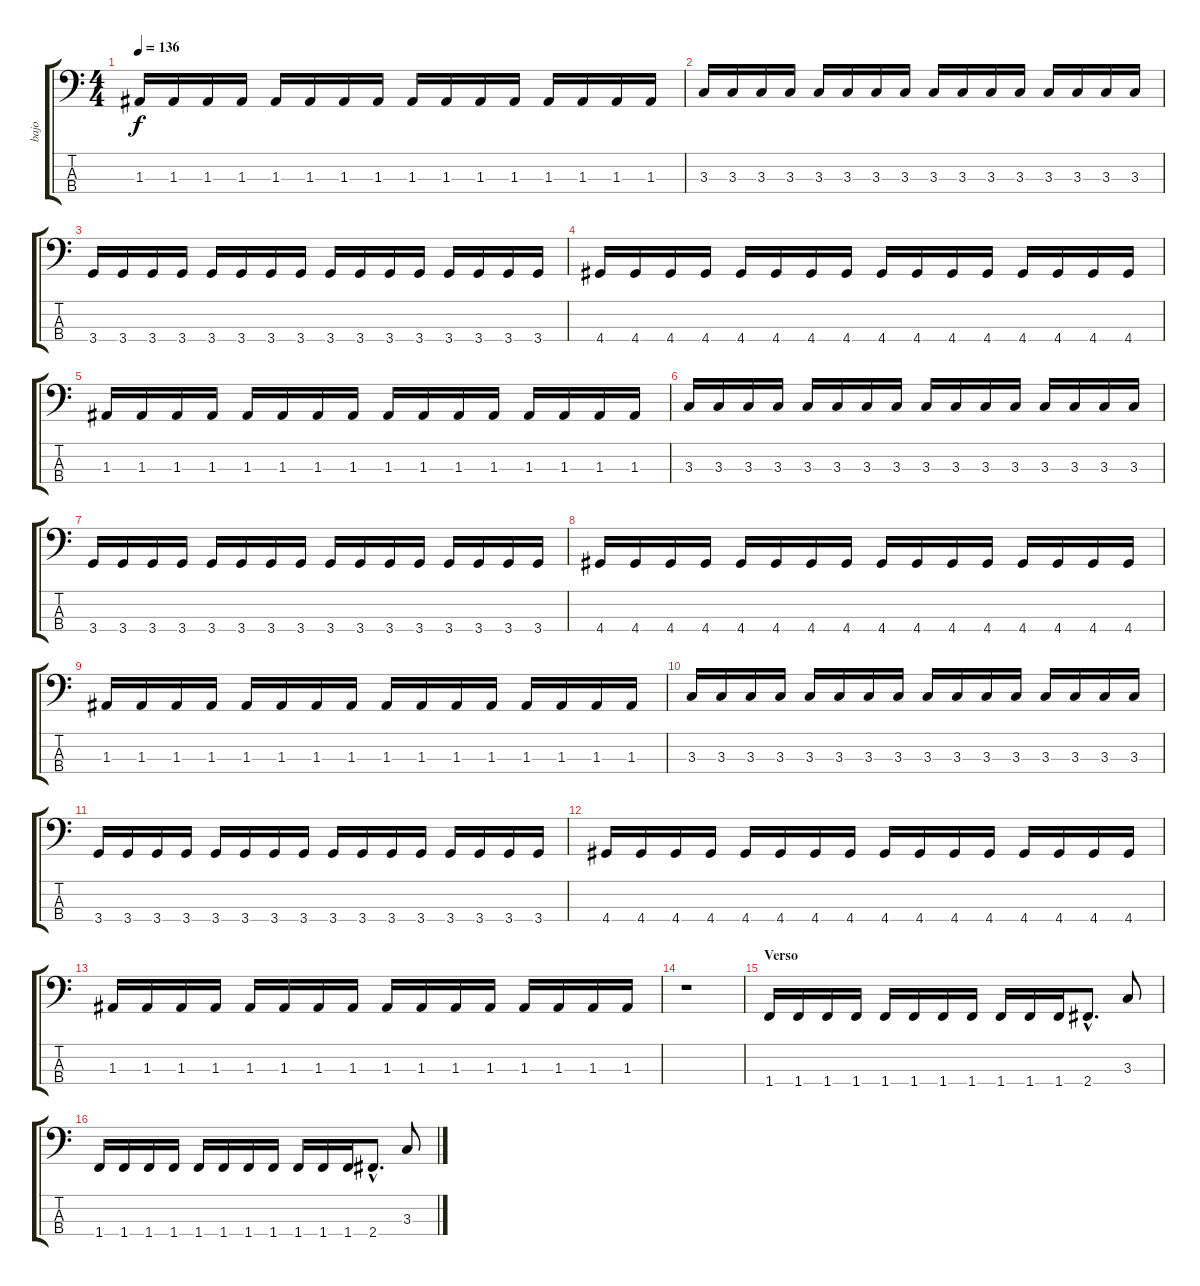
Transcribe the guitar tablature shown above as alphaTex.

\track ("bajo" "bajo") {instrument electricbassfinger}
\staff {score tabs}
\tuning (G2 D2 A1 E1) {hide}
\ts (4 4)
\tempo 136
\clef f4
\ks c
1.3.16{dy f} 1.3.16 1.3.16 1.3.16 1.3.16 1.3.16 1.3.16 1.3.16 1.3.16 1.3.16 1.3.16 1.3.16 1.3.16 1.3.16 1.3.16 1.3.16 |
3.3.16 3.3.16 3.3.16 3.3.16 3.3.16 3.3.16 3.3.16 3.3.16 3.3.16 3.3.16 3.3.16 3.3.16 3.3.16 3.3.16 3.3.16 3.3.16 |
\section ("" "")
3.4.16 3.4.16 3.4.16 3.4.16 3.4.16 3.4.16 3.4.16 3.4.16 3.4.16 3.4.16 3.4.16 3.4.16 3.4.16 3.4.16 3.4.16 3.4.16 |
4.4.16 4.4.16 4.4.16 4.4.16 4.4.16 4.4.16 4.4.16 4.4.16 4.4.16 4.4.16 4.4.16 4.4.16 4.4.16 4.4.16 4.4.16 4.4.16 |
1.3.16 1.3.16 1.3.16 1.3.16 1.3.16 1.3.16 1.3.16 1.3.16 1.3.16 1.3.16 1.3.16 1.3.16 1.3.16 1.3.16 1.3.16 1.3.16 |
3.3.16 3.3.16 3.3.16 3.3.16 3.3.16 3.3.16 3.3.16 3.3.16 3.3.16 3.3.16 3.3.16 3.3.16 3.3.16 3.3.16 3.3.16 3.3.16 |
\section ("" "")
3.4.16 3.4.16 3.4.16 3.4.16 3.4.16 3.4.16 3.4.16 3.4.16 3.4.16 3.4.16 3.4.16 3.4.16 3.4.16 3.4.16 3.4.16 3.4.16 |
4.4.16 4.4.16 4.4.16 4.4.16 4.4.16 4.4.16 4.4.16 4.4.16 4.4.16 4.4.16 4.4.16 4.4.16 4.4.16 4.4.16 4.4.16 4.4.16 |
1.3.16 1.3.16 1.3.16 1.3.16 1.3.16 1.3.16 1.3.16 1.3.16 1.3.16 1.3.16 1.3.16 1.3.16 1.3.16 1.3.16 1.3.16 1.3.16 |
3.3.16 3.3.16 3.3.16 3.3.16 3.3.16 3.3.16 3.3.16 3.3.16 3.3.16 3.3.16 3.3.16 3.3.16 3.3.16 3.3.16 3.3.16 3.3.16 |
\section ("" "")
3.4.16 3.4.16 3.4.16 3.4.16 3.4.16 3.4.16 3.4.16 3.4.16 3.4.16 3.4.16 3.4.16 3.4.16 3.4.16 3.4.16 3.4.16 3.4.16 |
4.4.16 4.4.16 4.4.16 4.4.16 4.4.16 4.4.16 4.4.16 4.4.16 4.4.16 4.4.16 4.4.16 4.4.16 4.4.16 4.4.16 4.4.16 4.4.16 |
1.3.16 1.3.16 1.3.16 1.3.16 1.3.16 1.3.16 1.3.16 1.3.16 1.3.16 1.3.16 1.3.16 1.3.16 1.3.16 1.3.16 1.3.16 1.3.16 |
r.1 |
\section ("" "Verso")
1.4.16 1.4.16 1.4.16 1.4.16 1.4.16 1.4.16 1.4.16 1.4.16 1.4.16 1.4.16 1.4.16 2.4{hac}.8{d} 3.3.8 |
1.4.16 1.4.16 1.4.16 1.4.16 1.4.16 1.4.16 1.4.16 1.4.16 1.4.16 1.4.16 1.4.16 2.4{hac}.8{d} 3.3.8
